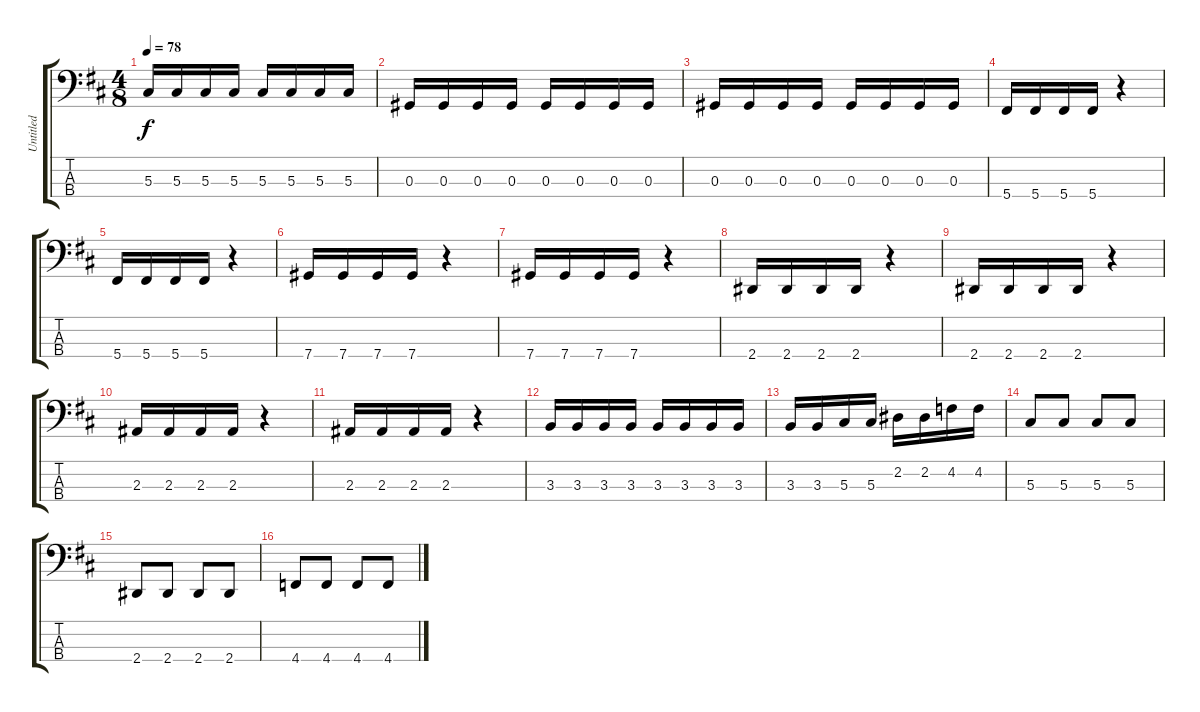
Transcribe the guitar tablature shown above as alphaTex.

\track ("Untitled" "Untitled") {instrument electricbasspick}
\staff {score tabs}
\tuning (Gb2 Db2 Ab1 Db1) {hide}
\ts (4 8)
\tempo 78
\clef f4
\ks d
5.3.16{dy f} 5.3.16 5.3.16 5.3.16 5.3.16 5.3.16 5.3.16 5.3.16 |
0.3.16 0.3.16 0.3.16 0.3.16 0.3.16 0.3.16 0.3.16 0.3.16 |
0.3.16 0.3.16 0.3.16 0.3.16 0.3.16 0.3.16 0.3.16 0.3.16 |
5.4.16 5.4.16 5.4.16 5.4.16 r.4 |
5.4.16 5.4.16 5.4.16 5.4.16 r.4 |
7.4.16 7.4.16 7.4.16 7.4.16 r.4 |
7.4.16 7.4.16 7.4.16 7.4.16 r.4 |
2.4.16 2.4.16 2.4.16 2.4.16 r.4 |
2.4.16 2.4.16 2.4.16 2.4.16 r.4 |
2.3.16 2.3.16 2.3.16 2.3.16 r.4 |
2.3.16 2.3.16 2.3.16 2.3.16 r.4 |
3.3.16 3.3.16 3.3.16 3.3.16 3.3.16 3.3.16 3.3.16 3.3.16 |
3.3.16 3.3.16 5.3.16 5.3.16 2.2.16 2.2.16 4.2.16 4.2.16 |
5.3.8 5.3.8 5.3.8 5.3.8 |
2.4.8 2.4.8 2.4.8 2.4.8 |
4.4.8 4.4.8 4.4.8 4.4.8
